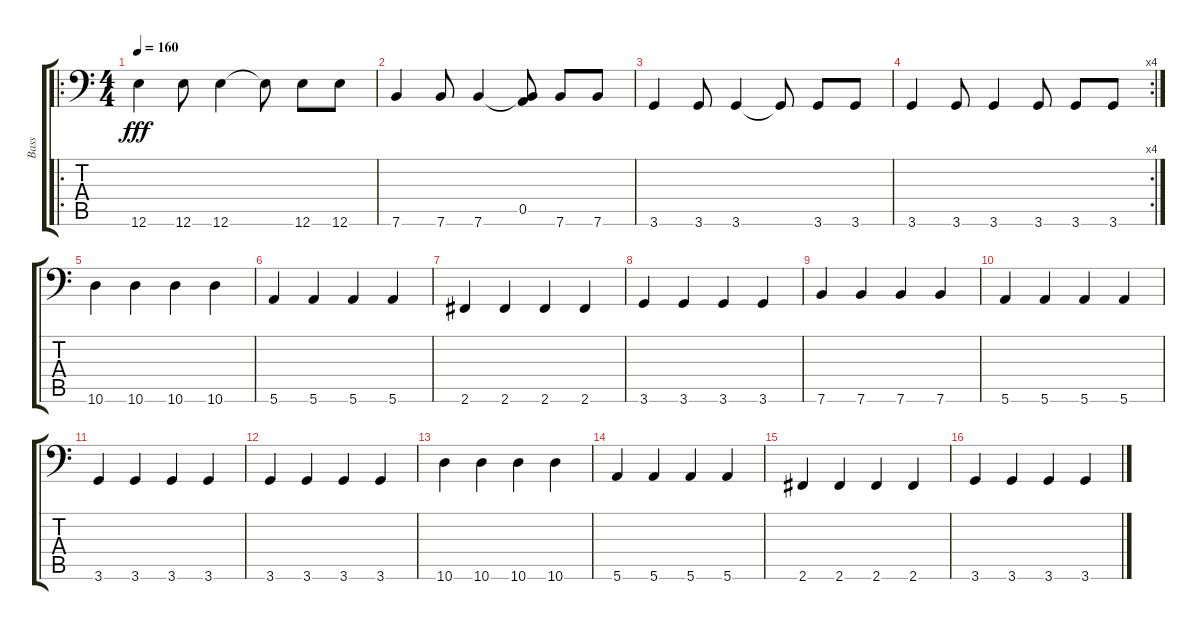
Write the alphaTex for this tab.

\track ("Bass" "Bass") {instrument electricbassfinger}
\staff {score tabs}
\tuning (E3 B2 G2 D2 A1 E1) {hide}
\ro
\ts (4 4)
\tempo 160
\clef f4
\ks c
12.6.4{dy fff} 12.6.8 12.6.4 12.6{t}.8 12.6.8 12.6.8 |
7.6.4 7.6.8 7.6.4 (0.5 7.6{t}).8 7.6.8 7.6.8 |
3.6.4 3.6.8 3.6.4 3.6{t}.8 3.6.8 3.6.8 |
\rc 4
3.6.4 3.6.8 3.6.4 3.6.8 3.6.8 3.6.8 |
10.6.4 10.6.4 10.6.4 10.6.4 |
5.6.4 5.6.4 5.6.4 5.6.4 |
2.6.4 2.6.4 2.6.4 2.6.4 |
3.6.4 3.6.4 3.6.4 3.6.4 |
7.6.4 7.6.4 7.6.4 7.6.4 |
5.6.4 5.6.4 5.6.4 5.6.4 |
3.6.4 3.6.4 3.6.4 3.6.4 |
3.6.4 3.6.4 3.6.4 3.6.4 |
10.6.4 10.6.4 10.6.4 10.6.4 |
5.6.4 5.6.4 5.6.4 5.6.4 |
2.6.4 2.6.4 2.6.4 2.6.4 |
3.6.4 3.6.4 3.6.4 3.6.4
